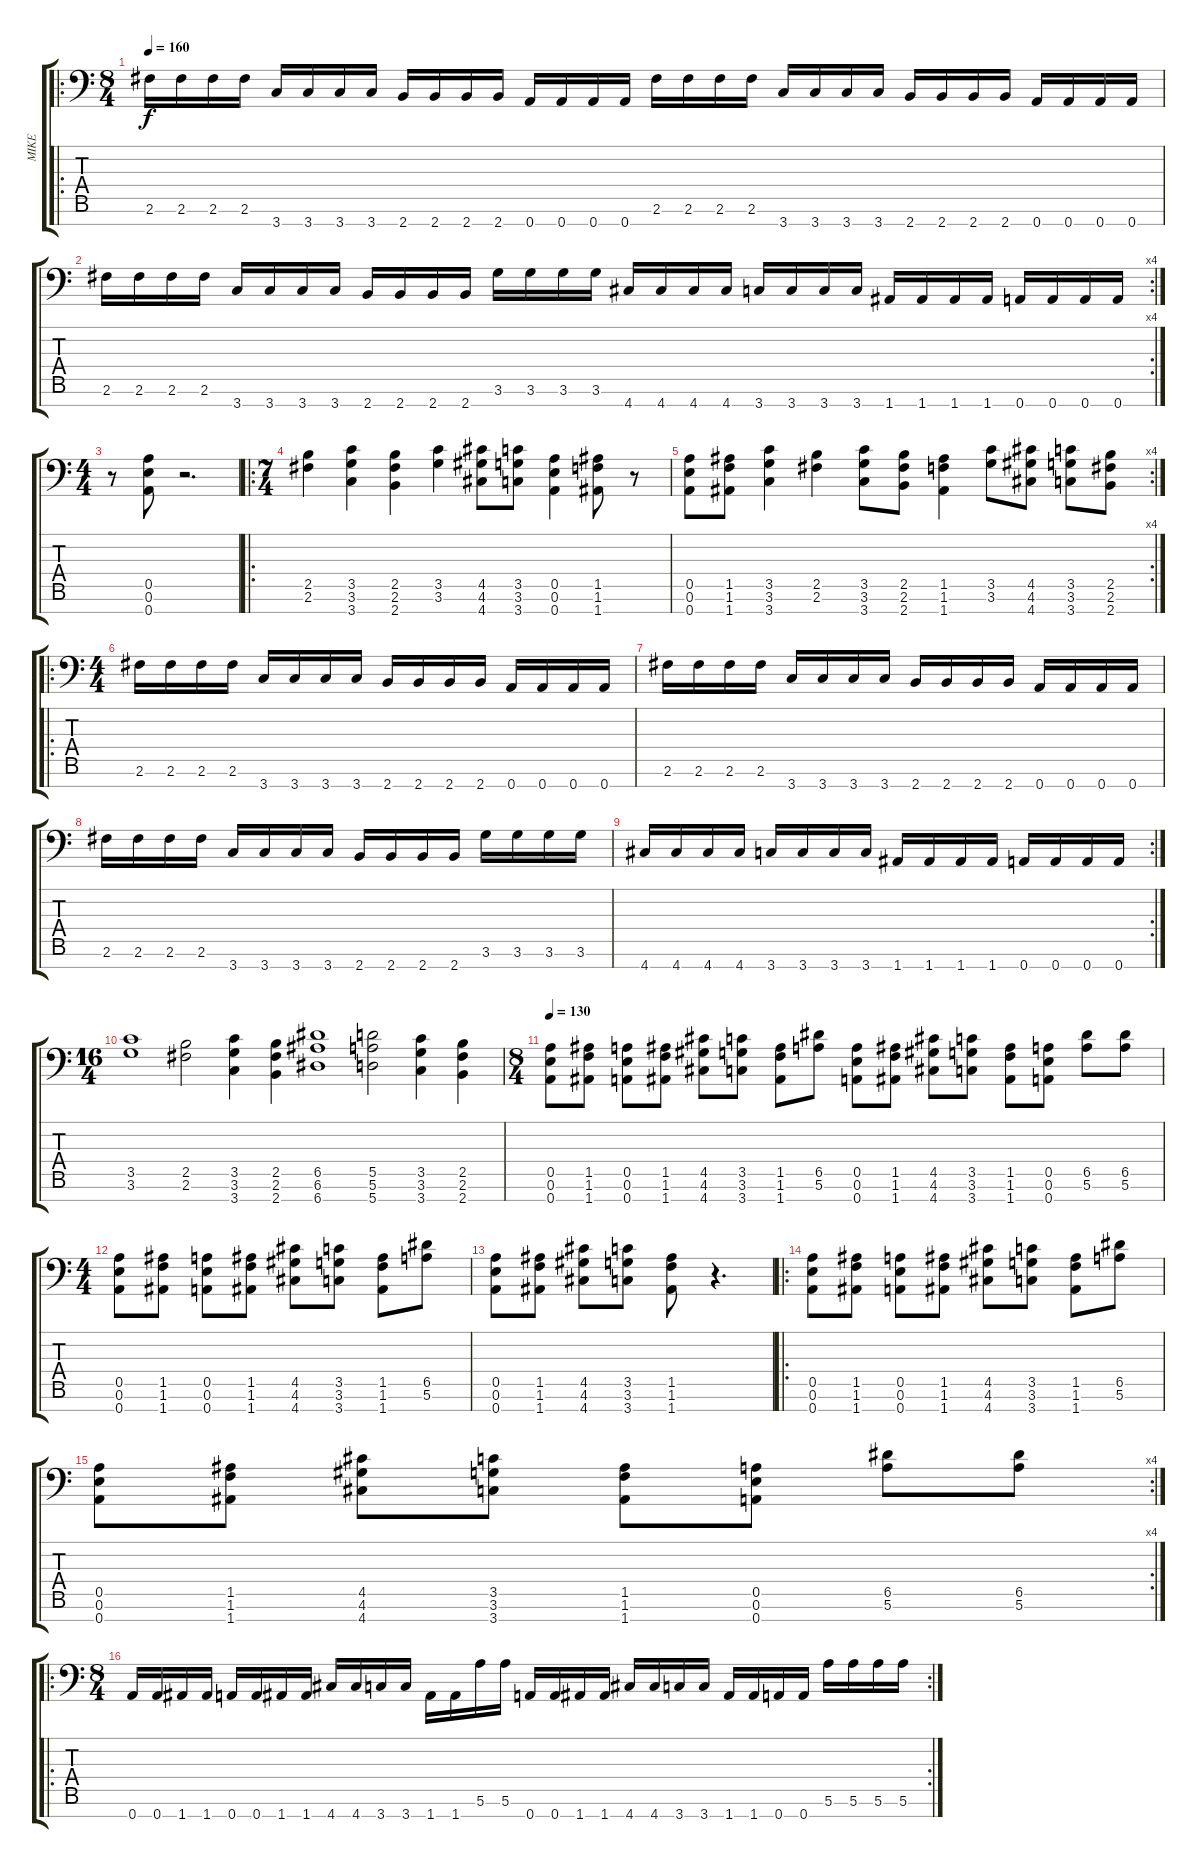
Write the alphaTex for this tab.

\track ("MIKE" "MIKE") {instrument distortionguitar}
\staff {score tabs}
\tuning (E4 B3 G3 D3 A2 E2 A1) {hide}
\ro
\ts (8 4)
\tempo 160
\clef f4
\ks c
2.6.16{dy f instrument distortionguitar} 2.6.16 2.6.16 2.6.16 3.7.16 3.7.16 3.7.16 3.7.16 2.7.16 2.7.16 2.7.16 2.7.16 0.7.16 0.7.16 0.7.16 0.7.16 2.6.16 2.6.16 2.6.16 2.6.16 3.7.16 3.7.16 3.7.16 3.7.16 2.7.16 2.7.16 2.7.16 2.7.16 0.7.16 0.7.16 0.7.16 0.7.16 |
\rc 4
2.6.16 2.6.16 2.6.16 2.6.16 3.7.16 3.7.16 3.7.16 3.7.16 2.7.16 2.7.16 2.7.16 2.7.16 3.6.16 3.6.16 3.6.16 3.6.16 4.7.16 4.7.16 4.7.16 4.7.16 3.7.16 3.7.16 3.7.16 3.7.16 1.7.16 1.7.16 1.7.16 1.7.16 0.7.16 0.7.16 0.7.16 0.7.16 |
\ts (4 4)
r.8 (0.5 0.6 0.7).8 r.2{d} |
\ro
\ts (7 4)
(2.5 2.6).4 (3.5 3.6 3.7).4 (2.5 2.6 2.7).4 (3.5 3.6).4 (4.5 4.6 4.7).8 (3.5 3.6 3.7).8 (0.5 0.6 0.7).4 (1.5 1.6 1.7).8 r.8 |
\rc 4
(0.5 0.6 0.7).8 (1.5 1.6 1.7).8 (3.5 3.6 3.7).4 (2.5 2.6).4 (3.5 3.6 3.7).8 (2.5 2.6 2.7).8 (1.5 1.6 1.7).4 (3.5 3.6).8 (4.5 4.6 4.7).8 (3.5 3.6 3.7).8 (2.5 2.6 2.7).8 |
\ro
\ts (4 4)
2.6.16 2.6.16 2.6.16 2.6.16 3.7.16 3.7.16 3.7.16 3.7.16 2.7.16 2.7.16 2.7.16 2.7.16 0.7.16 0.7.16 0.7.16 0.7.16 |
2.6.16 2.6.16 2.6.16 2.6.16 3.7.16 3.7.16 3.7.16 3.7.16 2.7.16 2.7.16 2.7.16 2.7.16 0.7.16 0.7.16 0.7.16 0.7.16 |
2.6.16 2.6.16 2.6.16 2.6.16 3.7.16 3.7.16 3.7.16 3.7.16 2.7.16 2.7.16 2.7.16 2.7.16 3.6.16 3.6.16 3.6.16 3.6.16 |
\rc 2
4.7.16 4.7.16 4.7.16 4.7.16 3.7.16 3.7.16 3.7.16 3.7.16 1.7.16 1.7.16 1.7.16 1.7.16 0.7.16 0.7.16 0.7.16 0.7.16 |
\ts (16 4)
(3.5 3.6).1 (2.5 2.6).2 (3.5 3.6 3.7).4 (2.5 2.6 2.7).4 (6.5 6.6 6.7).1 (5.5 5.6 5.7).2 (3.5 3.6 3.7).4 (2.5 2.6 2.7).4 |
\ts (8 4)
\tempo 130
(0.5 0.6 0.7).8 (1.5 1.6 1.7).8 (0.5 0.6 0.7).8 (1.5 1.6 1.7).8 (4.5 4.6 4.7).8 (3.5 3.6 3.7).8 (1.5 1.6 1.7).8 (6.5 5.6).8 (0.5 0.6 0.7).8 (1.5 1.6 1.7).8 (4.5 4.6 4.7).8 (3.5 3.6 3.7).8 (1.5 1.6 1.7).8 (0.5 0.6 0.7).8 (6.5 5.6).8 (6.5 5.6).8 |
\ts (4 4)
(0.5 0.6 0.7).8 (1.5 1.6 1.7).8 (0.5 0.6 0.7).8 (1.5 1.6 1.7).8 (4.5 4.6 4.7).8 (3.5 3.6 3.7).8 (1.5 1.6 1.7).8 (6.5 5.6).8 |
(0.5 0.6 0.7).8 (1.5 1.6 1.7).8 (4.5 4.6 4.7).8 (3.5 3.6 3.7).8 (1.5 1.6 1.7).8 r.4{d} |
\ro
(0.5 0.6 0.7).8 (1.5 1.6 1.7).8 (0.5 0.6 0.7).8 (1.5 1.6 1.7).8 (4.5 4.6 4.7).8 (3.5 3.6 3.7).8 (1.5 1.6 1.7).8 (6.5 5.6).8 |
\rc 4
(0.5 0.6 0.7).8 (1.5 1.6 1.7).8 (4.5 4.6 4.7).8 (3.5 3.6 3.7).8 (1.5 1.6 1.7).8 (0.5 0.6 0.7).8 (6.5 5.6).8 (6.5 5.6).8 |
\ro
\rc 2
\ts (8 4)
0.7.16 0.7.16 1.7.16 1.7.16 0.7.16 0.7.16 1.7.16 1.7.16 4.7.16 4.7.16 3.7.16 3.7.16 1.7.16 1.7.16 5.6.16 5.6.16 0.7.16 0.7.16 1.7.16 1.7.16 4.7.16 4.7.16 3.7.16 3.7.16 1.7.16 1.7.16 0.7.16 0.7.16 5.6.16 5.6.16 5.6.16 5.6.16
